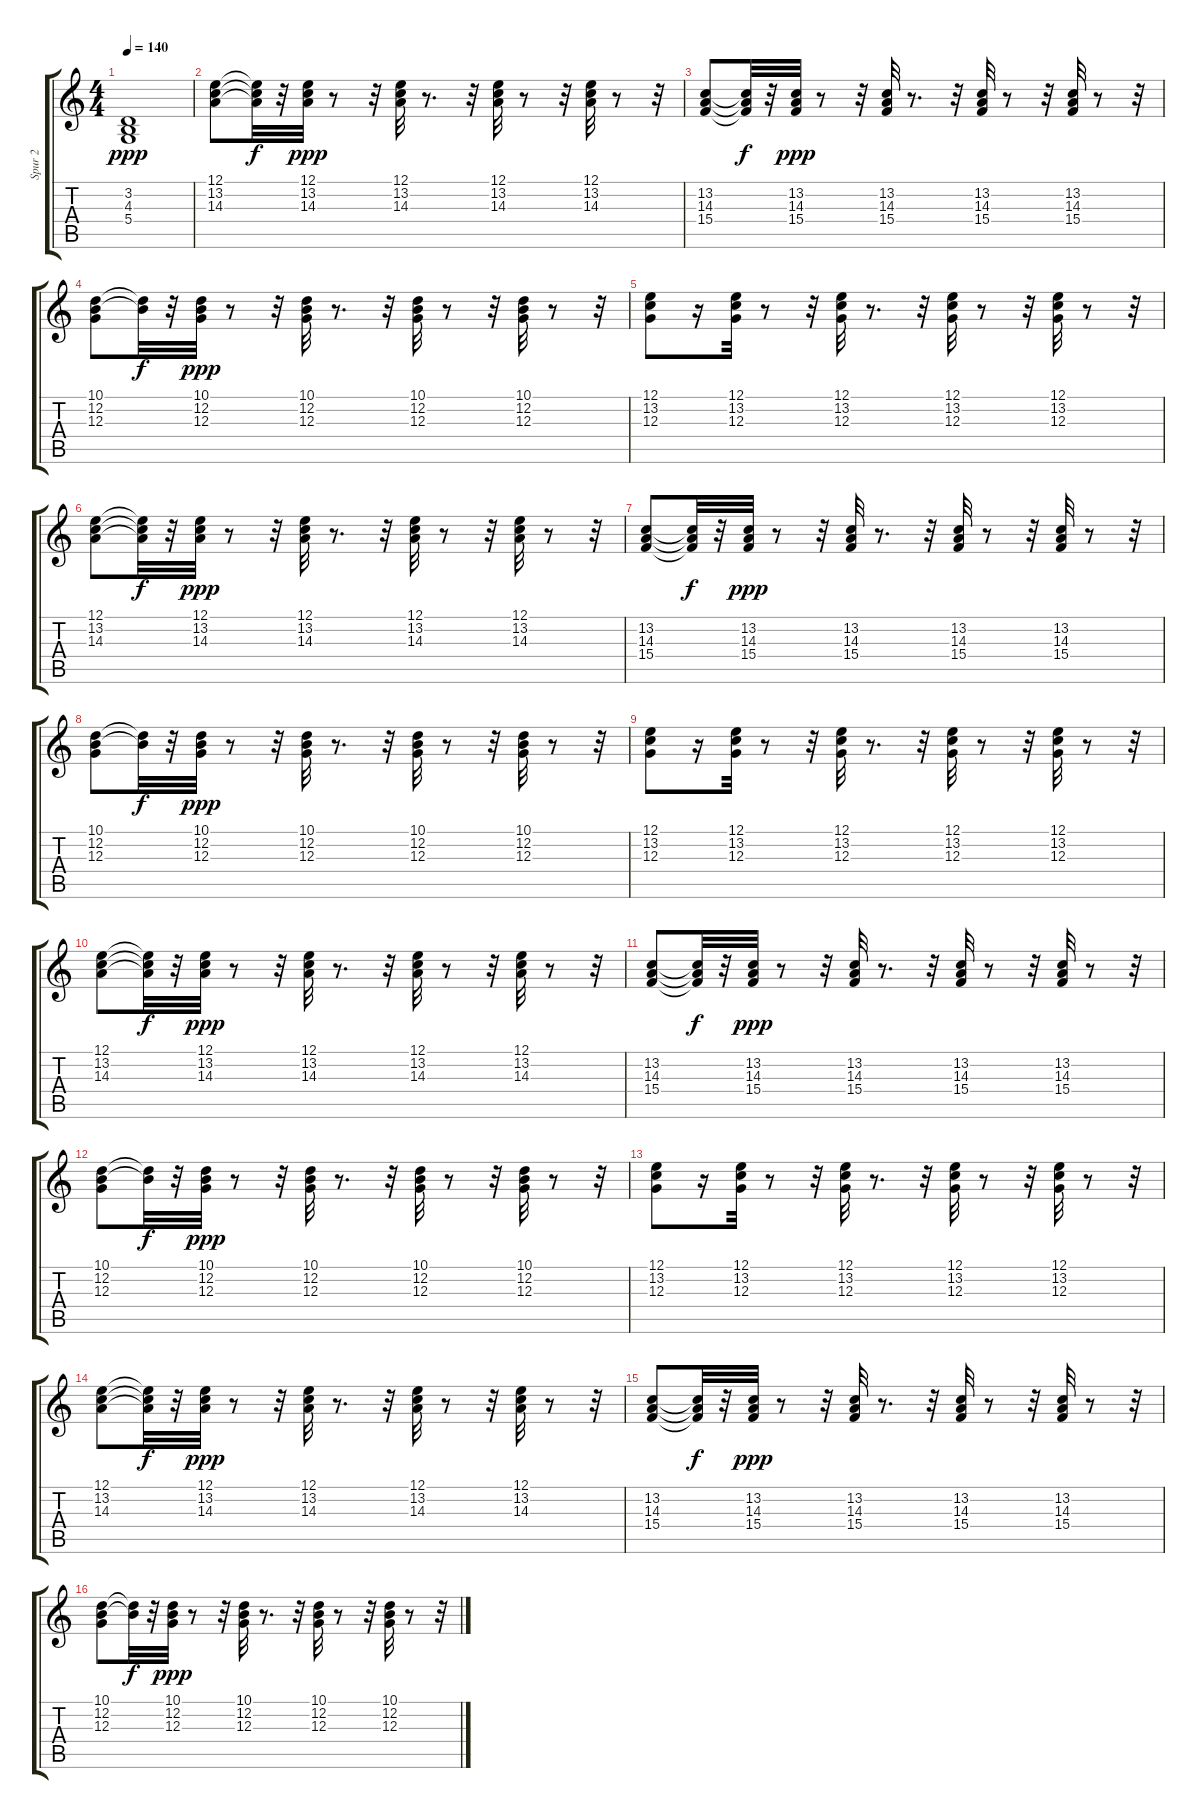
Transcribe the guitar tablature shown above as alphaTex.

\track ("Spur 2" "Spur 2") {instrument viola}
\staff {score tabs}
\tuning (E4 B3 G3 D3 A2 E2) {hide}
\ts (4 4)
\tempo 140
\clef g2
\ks c
(3.2 4.3 5.4).1{dy ppp} |
(12.1 13.2 14.3).8 (12.1{t} 13.2{t} 14.3{t}).32{dy f} r.32 (12.1 13.2 14.3).32{dy ppp} r.8 r.32 (12.1 13.2 14.3).32 r.8{d} r.32 (12.1 13.2 14.3).32 r.8 r.32 (12.1 13.2 14.3).32 r.8 r.32 |
(13.2 14.3 15.4).8 (13.2{t} 14.3{t} 15.4{t}).32{dy f} r.32 (13.2 14.3 15.4).32{dy ppp} r.8 r.32 (13.2 14.3 15.4).32 r.8{d} r.32 (13.2 14.3 15.4).32 r.8 r.32 (13.2 14.3 15.4).32 r.8 r.32 |
(10.1 12.2 12.3).8 (10.1{t} 12.2{t}).32{dy f} r.32 (10.1 12.2 12.3).32{dy ppp} r.8 r.32 (10.1 12.2 12.3).32 r.8{d} r.32 (10.1 12.2 12.3).32 r.8 r.32 (10.1 12.2 12.3).32 r.8 r.32 |
(12.1 13.2 12.3).8 r.16 (12.1 13.2 12.3).32 r.8 r.32 (12.1 13.2 12.3).32 r.8{d} r.32 (12.1 13.2 12.3).32 r.8 r.32 (12.1 13.2 12.3).32 r.8 r.32 |
(12.1 13.2 14.3).8 (12.1{t} 13.2{t} 14.3{t}).32{dy f} r.32 (12.1 13.2 14.3).32{dy ppp} r.8 r.32 (12.1 13.2 14.3).32 r.8{d} r.32 (12.1 13.2 14.3).32 r.8 r.32 (12.1 13.2 14.3).32 r.8 r.32 |
(13.2 14.3 15.4).8 (13.2{t} 14.3{t} 15.4{t}).32{dy f} r.32 (13.2 14.3 15.4).32{dy ppp} r.8 r.32 (13.2 14.3 15.4).32 r.8{d} r.32 (13.2 14.3 15.4).32 r.8 r.32 (13.2 14.3 15.4).32 r.8 r.32 |
(10.1 12.2 12.3).8 (10.1{t} 12.2{t}).32{dy f} r.32 (10.1 12.2 12.3).32{dy ppp} r.8 r.32 (10.1 12.2 12.3).32 r.8{d} r.32 (10.1 12.2 12.3).32 r.8 r.32 (10.1 12.2 12.3).32 r.8 r.32 |
(12.1 13.2 12.3).8 r.16 (12.1 13.2 12.3).32 r.8 r.32 (12.1 13.2 12.3).32 r.8{d} r.32 (12.1 13.2 12.3).32 r.8 r.32 (12.1 13.2 12.3).32 r.8 r.32 |
(12.1 13.2 14.3).8 (12.1{t} 13.2{t} 14.3{t}).32{dy f} r.32 (12.1 13.2 14.3).32{dy ppp} r.8 r.32 (12.1 13.2 14.3).32 r.8{d} r.32 (12.1 13.2 14.3).32 r.8 r.32 (12.1 13.2 14.3).32 r.8 r.32 |
(13.2 14.3 15.4).8 (13.2{t} 14.3{t} 15.4{t}).32{dy f} r.32 (13.2 14.3 15.4).32{dy ppp} r.8 r.32 (13.2 14.3 15.4).32 r.8{d} r.32 (13.2 14.3 15.4).32 r.8 r.32 (13.2 14.3 15.4).32 r.8 r.32 |
(10.1 12.2 12.3).8 (10.1{t} 12.2{t}).32{dy f} r.32 (10.1 12.2 12.3).32{dy ppp} r.8 r.32 (10.1 12.2 12.3).32 r.8{d} r.32 (10.1 12.2 12.3).32 r.8 r.32 (10.1 12.2 12.3).32 r.8 r.32 |
(12.1 13.2 12.3).8 r.16 (12.1 13.2 12.3).32 r.8 r.32 (12.1 13.2 12.3).32 r.8{d} r.32 (12.1 13.2 12.3).32 r.8 r.32 (12.1 13.2 12.3).32 r.8 r.32 |
(12.1 13.2 14.3).8 (12.1{t} 13.2{t} 14.3{t}).32{dy f} r.32 (12.1 13.2 14.3).32{dy ppp} r.8 r.32 (12.1 13.2 14.3).32 r.8{d} r.32 (12.1 13.2 14.3).32 r.8 r.32 (12.1 13.2 14.3).32 r.8 r.32 |
(13.2 14.3 15.4).8 (13.2{t} 14.3{t} 15.4{t}).32{dy f} r.32 (13.2 14.3 15.4).32{dy ppp} r.8 r.32 (13.2 14.3 15.4).32 r.8{d} r.32 (13.2 14.3 15.4).32 r.8 r.32 (13.2 14.3 15.4).32 r.8 r.32 |
(10.1 12.2 12.3).8 (10.1{t} 12.2{t}).32{dy f} r.32 (10.1 12.2 12.3).32{dy ppp} r.8 r.32 (10.1 12.2 12.3).32 r.8{d} r.32 (10.1 12.2 12.3).32 r.8 r.32 (10.1 12.2 12.3).32 r.8 r.32
